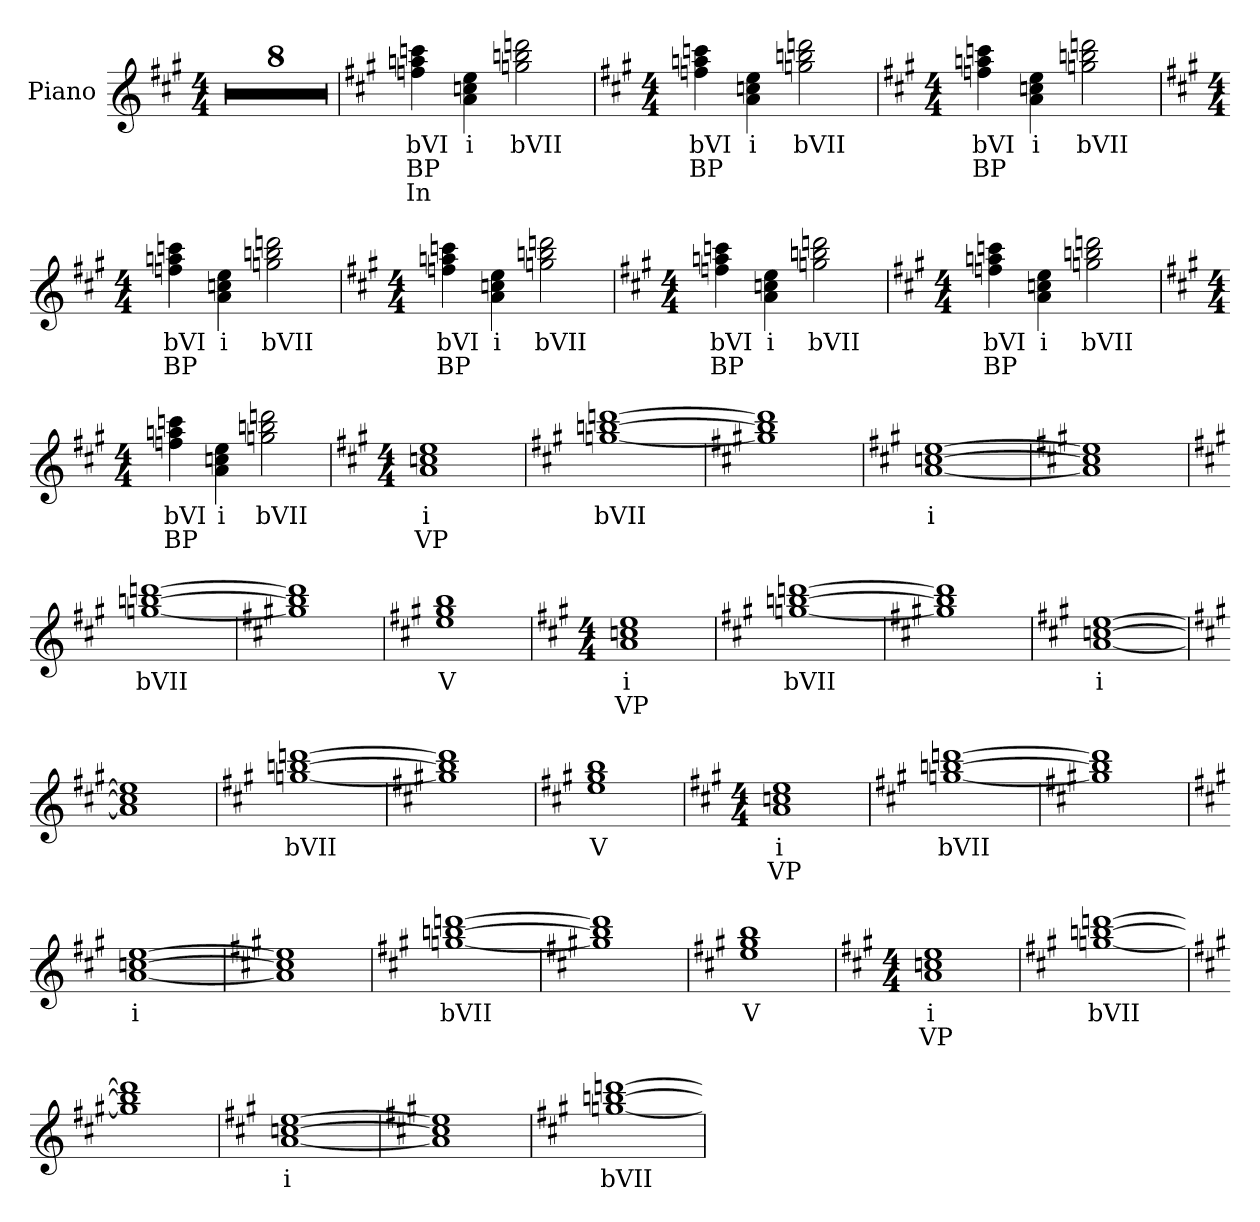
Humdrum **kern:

**kern	**text	**text	**text
*part1	*part1	*part1	*part1
*staff1	*staff1	*staff1	*staff1
*I"Piano	*	*	*
*I'Pno	*	*	*
*k[f#c#g#]	*	*	*
*A:	*	*	*
*M4/4	*	*	*
=	=	=	=
1r	.	.	.
=	=	=	=
*k[f#c#g#]	*	*	*
*A:	*	*	*
*M4/4	*	*	*
1r	.	.	.
=	=	=	=
*k[f#c#g#]	*	*	*
*A:	*	*	*
*M4/4	*	*	*
1r	.	.	.
=	=	=	=
*k[f#c#g#]	*	*	*
*A:	*	*	*
*M4/4	*	*	*
1r	.	.	.
=	=	=	=
*k[f#c#g#]	*	*	*
*A:	*	*	*
*M4/4	*	*	*
1r	.	.	.
=	=	=	=
*k[f#c#g#]	*	*	*
*A:	*	*	*
*M4/4	*	*	*
1r	.	.	.
=	=	=	=
*k[f#c#g#]	*	*	*
*A:	*	*	*
*M4/4	*	*	*
1r	.	.	.
=	=	=	=
*k[f#c#g#]	*	*	*
*A:	*	*	*
*M4/4	*	*	*
1r	.	.	.
=	=	=	=
*k[f#c#g#]	*	*	*
*A:	*	*	*
4ffn 4aan 4cccn	bVI	BP	In
4a 4ccn 4ee	i	.	.
2ggn 2bbn 2dddn	bVII	.	.
=	=	=	=
*k[f#c#g#]	*	*	*
*A:	*	*	*
*M4/4	*	*	*
4ffn 4aan 4cccn	bVI	BP	.
4a 4ccn 4ee	i	.	.
2ggn 2bbn 2dddn	bVII	.	.
=	=	=	=
*k[f#c#g#]	*	*	*
*A:	*	*	*
*M4/4	*	*	*
4ffn 4aan 4cccn	bVI	BP	.
4a 4ccn 4ee	i	.	.
2ggn 2bbn 2dddn	bVII	.	.
=	=	=	=
*k[f#c#g#]	*	*	*
*A:	*	*	*
*M4/4	*	*	*
4ffn 4aan 4cccn	bVI	BP	.
4a 4ccn 4ee	i	.	.
2ggn 2bbn 2dddn	bVII	.	.
=	=	=	=
*k[f#c#g#]	*	*	*
*A:	*	*	*
*M4/4	*	*	*
4ffn 4aan 4cccn	bVI	BP	.
4a 4ccn 4ee	i	.	.
2ggn 2bbn 2dddn	bVII	.	.
=	=	=	=
*k[f#c#g#]	*	*	*
*A:	*	*	*
*M4/4	*	*	*
4ffn 4aan 4cccn	bVI	BP	.
4a 4ccn 4ee	i	.	.
2ggn 2bbn 2dddn	bVII	.	.
=	=	=	=
*k[f#c#g#]	*	*	*
*A:	*	*	*
*M4/4	*	*	*
4ffn 4aan 4cccn	bVI	BP	.
4a 4ccn 4ee	i	.	.
2ggn 2bbn 2dddn	bVII	.	.
=	=	=	=
*k[f#c#g#]	*	*	*
*A:	*	*	*
*M4/4	*	*	*
4ffn 4aan 4cccn	bVI	BP	.
4a 4ccn 4ee	i	.	.
2ggn 2bbn 2dddn	bVII	.	.
=	=	=	=
*k[f#c#g#]	*	*	*
*A:	*	*	*
*M4/4	*	*	*
1a 1ccn 1ee	i	VP	.
=	=	=	=
*k[f#c#g#]	*	*	*
*A:	*	*	*
[1ggn [1bbn [1dddn	bVII	.	.
=	=	=	=
*k[f#c#g#]	*	*	*
*A:	*	*	*
1ggn] 1bbn] 1dddn]	.	.	.
=	=	=	=
*k[f#c#g#]	*	*	*
*A:	*	*	*
[1a [1ccn [1ee	i	.	.
=	=	=	=
*k[f#c#g#]	*	*	*
*A:	*	*	*
1a] 1ccn] 1ee]	.	.	.
=	=	=	=
*k[f#c#g#]	*	*	*
*A:	*	*	*
[1ggn [1bbn [1dddn	bVII	.	.
=	=	=	=
*k[f#c#g#]	*	*	*
*A:	*	*	*
1ggn] 1bbn] 1dddn]	.	.	.
=	=	=	=
*k[f#c#g#]	*	*	*
*A:	*	*	*
1ee 1gg# 1bb	V	.	.
=	=	=	=
*k[f#c#g#]	*	*	*
*A:	*	*	*
*M4/4	*	*	*
1a 1ccn 1ee	i	VP	.
=	=	=	=
*k[f#c#g#]	*	*	*
*A:	*	*	*
[1ggn [1bbn [1dddn	bVII	.	.
=	=	=	=
*k[f#c#g#]	*	*	*
*A:	*	*	*
1ggn] 1bbn] 1dddn]	.	.	.
=	=	=	=
*k[f#c#g#]	*	*	*
*A:	*	*	*
[1a [1ccn [1ee	i	.	.
=	=	=	=
*k[f#c#g#]	*	*	*
*A:	*	*	*
1a] 1ccn] 1ee]	.	.	.
=	=	=	=
*k[f#c#g#]	*	*	*
*A:	*	*	*
[1ggn [1bbn [1dddn	bVII	.	.
=	=	=	=
*k[f#c#g#]	*	*	*
*A:	*	*	*
1ggn] 1bbn] 1dddn]	.	.	.
=	=	=	=
*k[f#c#g#]	*	*	*
*A:	*	*	*
1ee 1gg# 1bb	V	.	.
=	=	=	=
*k[f#c#g#]	*	*	*
*A:	*	*	*
*M4/4	*	*	*
1a 1ccn 1ee	i	VP	.
=	=	=	=
*k[f#c#g#]	*	*	*
*A:	*	*	*
[1ggn [1bbn [1dddn	bVII	.	.
=	=	=	=
*k[f#c#g#]	*	*	*
*A:	*	*	*
1ggn] 1bbn] 1dddn]	.	.	.
=	=	=	=
*k[f#c#g#]	*	*	*
*A:	*	*	*
[1a [1ccn [1ee	i	.	.
=	=	=	=
*k[f#c#g#]	*	*	*
*A:	*	*	*
1a] 1ccn] 1ee]	.	.	.
=	=	=	=
*k[f#c#g#]	*	*	*
*A:	*	*	*
[1ggn [1bbn [1dddn	bVII	.	.
=	=	=	=
*k[f#c#g#]	*	*	*
*A:	*	*	*
1ggn] 1bbn] 1dddn]	.	.	.
=	=	=	=
*k[f#c#g#]	*	*	*
*A:	*	*	*
1ee 1gg# 1bb	V	.	.
=	=	=	=
*k[f#c#g#]	*	*	*
*A:	*	*	*
*M4/4	*	*	*
1a 1ccn 1ee	i	VP	.
=	=	=	=
*k[f#c#g#]	*	*	*
*A:	*	*	*
[1ggn [1bbn [1dddn	bVII	.	.
=	=	=	=
*k[f#c#g#]	*	*	*
*A:	*	*	*
1ggn] 1bbn] 1dddn]	.	.	.
=	=	=	=
*k[f#c#g#]	*	*	*
*A:	*	*	*
[1a [1ccn [1ee	i	.	.
=	=	=	=
*k[f#c#g#]	*	*	*
*A:	*	*	*
1a] 1ccn] 1ee]	.	.	.
=	=	=	=
*k[f#c#g#]	*	*	*
*A:	*	*	*
[1ggn [1bbn [1dddn	bVII	.	.
=	=	=	=
*-	*-	*-	*-
